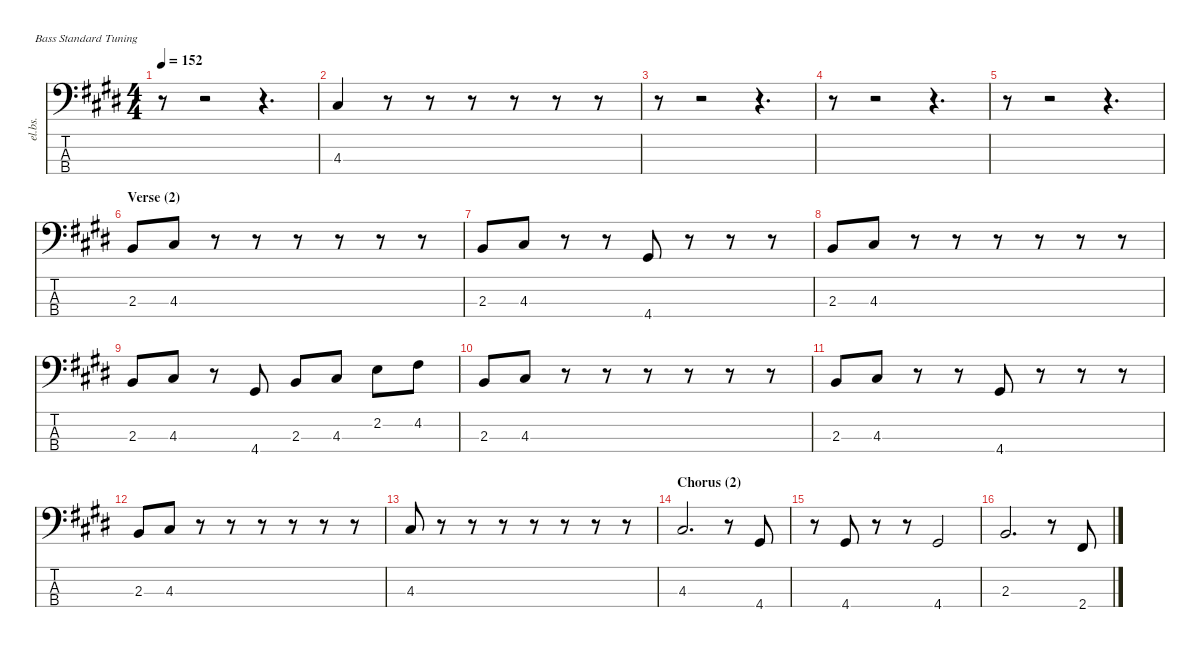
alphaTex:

\defaultSystemsLayout 4
\hideDynamics
\bracketExtendMode nobrackets
\otherSystemsTrackNameOrientation horizontal
\track ("Bass" "el.bs.") {instrument electricbasspick}
\staff {score tabs}
\tuning (G2 D2 A1 E1)
\ts (4 4)
\tempo 152
\clef f4
\ks c#minor
r.8{dy f} r.2 r.4{d} |
4.3{acc #}.4 r.8 r.8 r.8 r.8 r.8 r.8 |
r.8 r.2 r.4{d} |
r.8 r.2 r.4{d} |
r.8 r.2 r.4{d} |
\section ("" "Verse (2)")
2.3{acc forcenatural}.8 4.3{acc #}.8 r.8 r.8 r.8 r.8 r.8 r.8 |
2.3{acc forcenatural}.8 4.3{acc #}.8 r.8 r.8 4.4{acc #}.8 r.8 r.8 r.8 |
2.3{acc forcenatural}.8 4.3{acc #}.8 r.8 r.8 r.8 r.8 r.8 r.8 |
2.3{acc forcenatural}.8 4.3{acc #}.8 r.8 4.4{acc #}.8 2.3{acc forcenatural}.8 4.3{acc #}.8 2.2{acc forcenatural}.8 4.2{acc #}.8 |
2.3{acc forcenatural}.8 4.3{acc #}.8 r.8 r.8 r.8 r.8 r.8 r.8 |
2.3{acc forcenatural}.8 4.3{acc #}.8 r.8 r.8 4.4{acc #}.8 r.8 r.8 r.8 |
2.3{acc forcenatural}.8 4.3{acc #}.8 r.8 r.8 r.8 r.8 r.8 r.8 |
4.3{acc #}.8 r.8 r.8 r.8 r.8 r.8 r.8 r.8 |
\section ("" "Chorus (2)")
4.3{acc #}.2{d} r.8 4.4{acc #}.8 |
r.8 4.4{acc #}.8 r.8 r.8 4.4{acc #}.2 |
2.3{acc forcenatural}.2{d} r.8 2.4{acc #}.8
